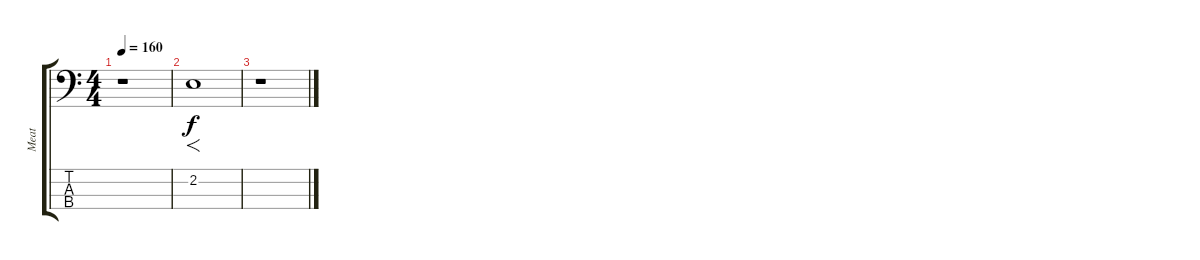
\track ("Meat" "Meat") {instrument electricbasspick}
\staff {score tabs}
\tuning (G2 D2 A1 E1) {hide}
\ts (4 4)
\tempo 160
\clef f4
\ks c
r.1{dy f} |
2.2.1{f} |
r.1
